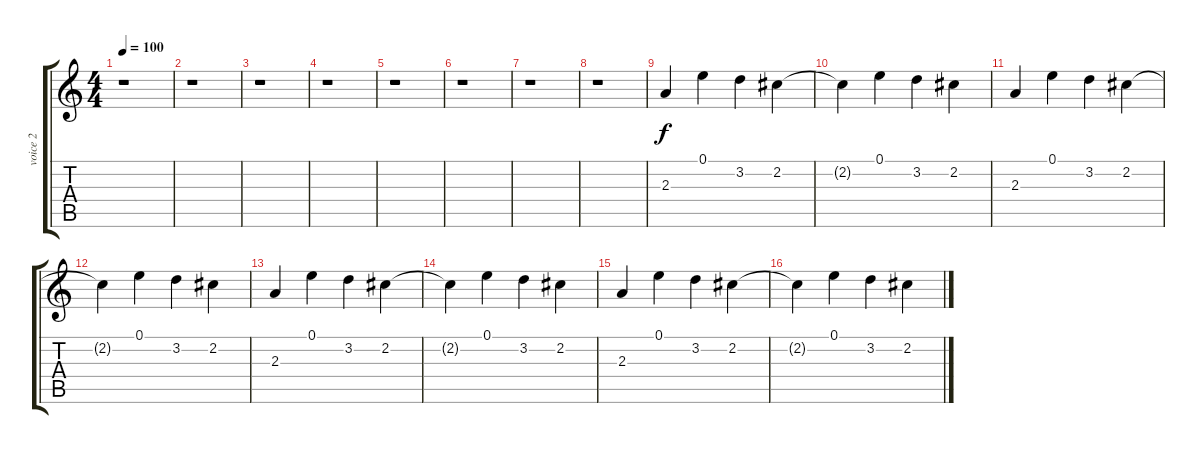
\track ("voice 2" "voice 2") {instrument electricguitarjazz}
\staff {score tabs}
\tuning (E4 B3 G3 D3 A2 E2) {hide}
\ts (4 4)
\tempo 100
\clef g2
\ks c
r.1{dy f} |
r.1 |
r.1 |
r.1 |
r.1 |
r.1 |
r.1 |
r.1 |
2.3.4 0.1.4 3.2.4 2.2.4 |
2.2{t}.4 0.1.4 3.2.4 2.2.4 |
2.3.4 0.1.4 3.2.4 2.2.4 |
2.2{t}.4 0.1.4 3.2.4 2.2.4 |
2.3.4 0.1.4 3.2.4 2.2.4 |
2.2{t}.4 0.1.4 3.2.4 2.2.4 |
2.3.4 0.1.4 3.2.4 2.2.4 |
2.2{t}.4 0.1.4 3.2.4 2.2.4
